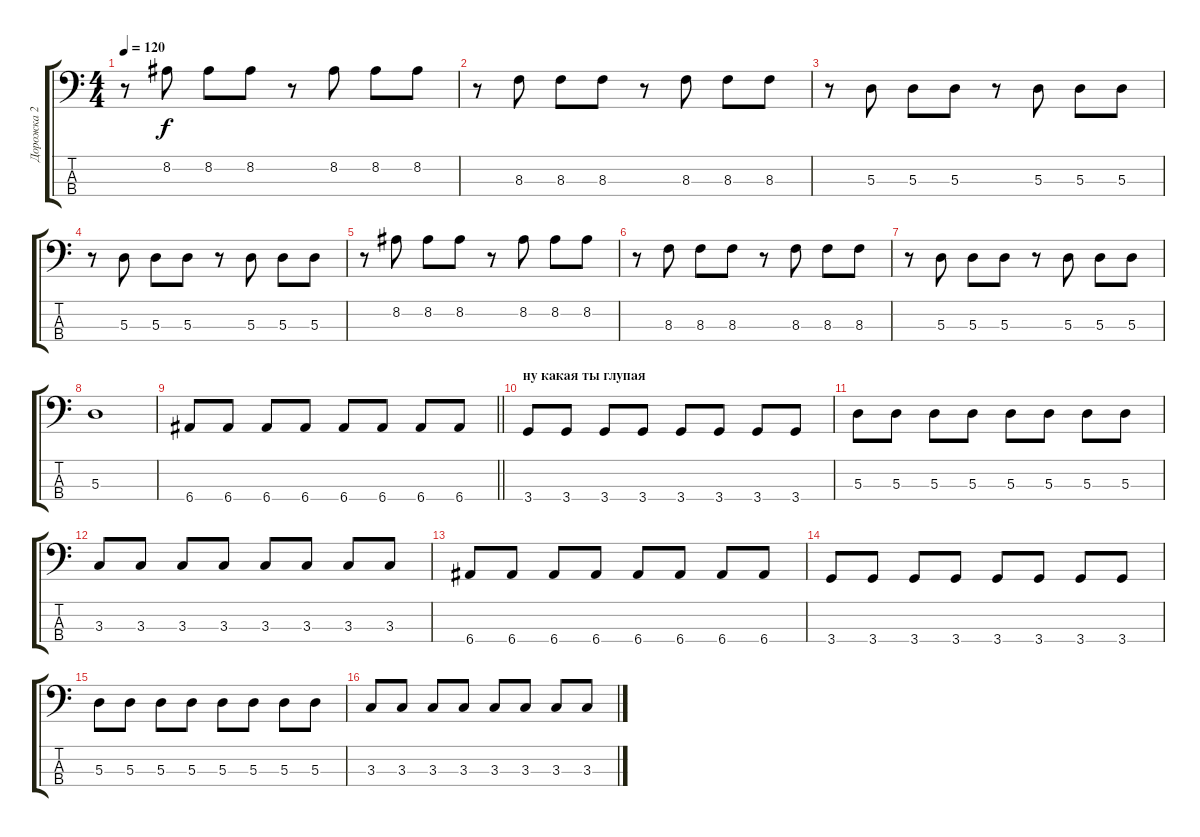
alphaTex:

\track ("Дорожка 2" "Дорожка 2") {instrument electricbassfinger}
\staff {score tabs}
\tuning (G2 D2 A1 E1) {hide}
\ts (4 4)
\tempo 120
\clef f4
\ks c
r.8{dy f} 8.2.8 8.2.8 8.2.8 r.8 8.2.8 8.2.8 8.2.8 |
r.8 8.3.8 8.3.8 8.3.8 r.8 8.3.8 8.3.8 8.3.8 |
r.8 5.3.8 5.3.8 5.3.8 r.8 5.3.8 5.3.8 5.3.8 |
r.8 5.3.8 5.3.8 5.3.8 r.8 5.3.8 5.3.8 5.3.8 |
r.8 8.2.8 8.2.8 8.2.8 r.8 8.2.8 8.2.8 8.2.8 |
r.8 8.3.8 8.3.8 8.3.8 r.8 8.3.8 8.3.8 8.3.8 |
r.8 5.3.8 5.3.8 5.3.8 r.8 5.3.8 5.3.8 5.3.8 |
5.3.1 |
\barLineRight lightlight
6.4.8 6.4.8 6.4.8 6.4.8 6.4.8 6.4.8 6.4.8 6.4.8 |
\section ("" "ну какая ты глупая")
3.4.8 3.4.8 3.4.8 3.4.8 3.4.8 3.4.8 3.4.8 3.4.8 |
5.3.8 5.3.8 5.3.8 5.3.8 5.3.8 5.3.8 5.3.8 5.3.8 |
3.3.8 3.3.8 3.3.8 3.3.8 3.3.8 3.3.8 3.3.8 3.3.8 |
6.4.8 6.4.8 6.4.8 6.4.8 6.4.8 6.4.8 6.4.8 6.4.8 |
3.4.8 3.4.8 3.4.8 3.4.8 3.4.8 3.4.8 3.4.8 3.4.8 |
5.3.8 5.3.8 5.3.8 5.3.8 5.3.8 5.3.8 5.3.8 5.3.8 |
3.3.8 3.3.8 3.3.8 3.3.8 3.3.8 3.3.8 3.3.8 3.3.8
